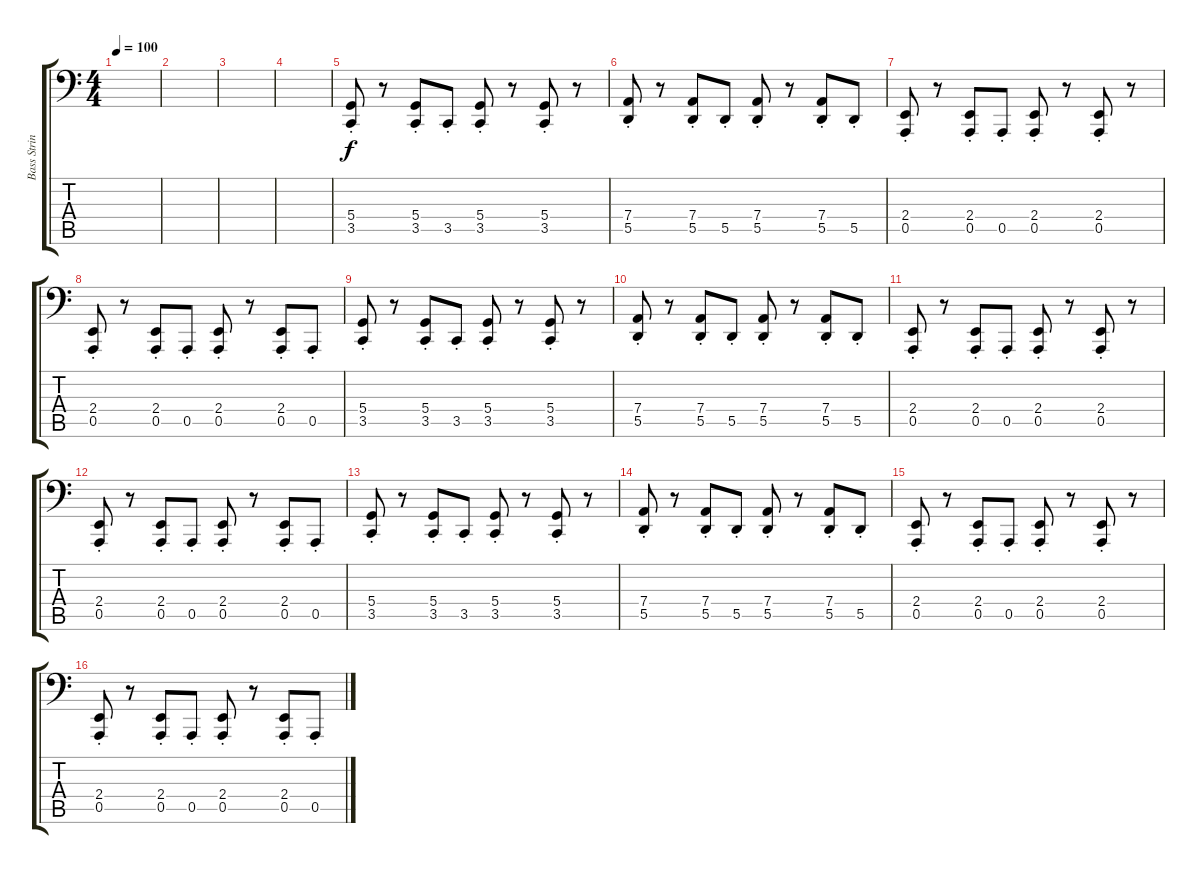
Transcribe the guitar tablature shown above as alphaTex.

\track ("Bass Strings" "Bass Strin") {instrument stringensemble1}
\staff {score tabs}
\tuning (E3 B2 G2 D2 A1 E1) {hide}
\ts (4 4)
\tempo 100
\clef f4
\ks aminor
|
|
|
|
(5.4{st} 3.5{st}).8 r.8 (5.4{st} 3.5{st}).8 3.5{st}.8 (5.4{st} 3.5{st}).8 r.8 (5.4{st} 3.5{st}).8 r.8 |
(7.4{st} 5.5{st}).8 r.8 (7.4{st} 5.5{st}).8 5.5{st}.8 (7.4{st} 5.5{st}).8 r.8 (7.4{st} 5.5{st}).8 5.5{st}.8 |
(2.4{st} 0.5{st}).8 r.8 (2.4{st} 0.5{st}).8 0.5{st}.8 (2.4{st} 0.5{st}).8 r.8 (2.4{st} 0.5{st}).8 r.8 |
(2.4{st} 0.5{st}).8 r.8 (2.4{st} 0.5{st}).8 0.5{st}.8 (2.4{st} 0.5{st}).8 r.8 (2.4{st} 0.5{st}).8 0.5{st}.8 |
(5.4{st} 3.5{st}).8 r.8 (5.4{st} 3.5{st}).8 3.5{st}.8 (5.4{st} 3.5{st}).8 r.8 (5.4{st} 3.5{st}).8 r.8 |
(7.4{st} 5.5{st}).8 r.8 (7.4{st} 5.5{st}).8 5.5{st}.8 (7.4{st} 5.5{st}).8 r.8 (7.4{st} 5.5{st}).8 5.5{st}.8 |
(2.4{st} 0.5{st}).8 r.8 (2.4{st} 0.5{st}).8 0.5{st}.8 (2.4{st} 0.5{st}).8 r.8 (2.4{st} 0.5{st}).8 r.8 |
(2.4{st} 0.5{st}).8 r.8 (2.4{st} 0.5{st}).8 0.5{st}.8 (2.4{st} 0.5{st}).8 r.8 (2.4{st} 0.5{st}).8 0.5{st}.8 |
(5.4{st} 3.5{st}).8 r.8 (5.4{st} 3.5{st}).8 3.5{st}.8 (5.4{st} 3.5{st}).8 r.8 (5.4{st} 3.5{st}).8 r.8 |
(7.4{st} 5.5{st}).8 r.8 (7.4{st} 5.5{st}).8 5.5{st}.8 (7.4{st} 5.5{st}).8 r.8 (7.4{st} 5.5{st}).8 5.5{st}.8 |
(2.4{st} 0.5{st}).8 r.8 (2.4{st} 0.5{st}).8 0.5{st}.8 (2.4{st} 0.5{st}).8 r.8 (2.4{st} 0.5{st}).8 r.8 |
(2.4{st} 0.5{st}).8 r.8 (2.4{st} 0.5{st}).8 0.5{st}.8 (2.4{st} 0.5{st}).8 r.8 (2.4{st} 0.5{st}).8 0.5{st}.8
